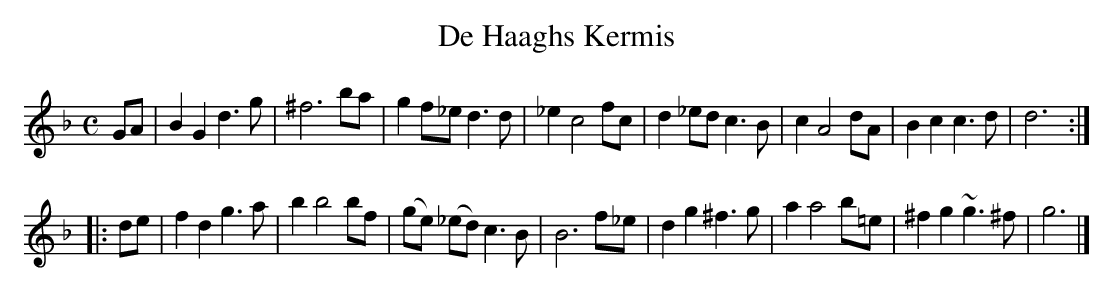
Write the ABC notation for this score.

X:1
T:De Haaghs Kermis
M:C
K:Gdor
GA|B2G2d3g|^f6ba|g2f_ed3d|_e2c4fc|d2_edc3B|c2A4dA|B2c2c3d|d6:|
|:de|f2d2g3a|b2b4bf|(ge) (_ed)c3B|B6f_e|d2g2^f3g|a2a4b=e|^f2g2~g3^f|g6|]
